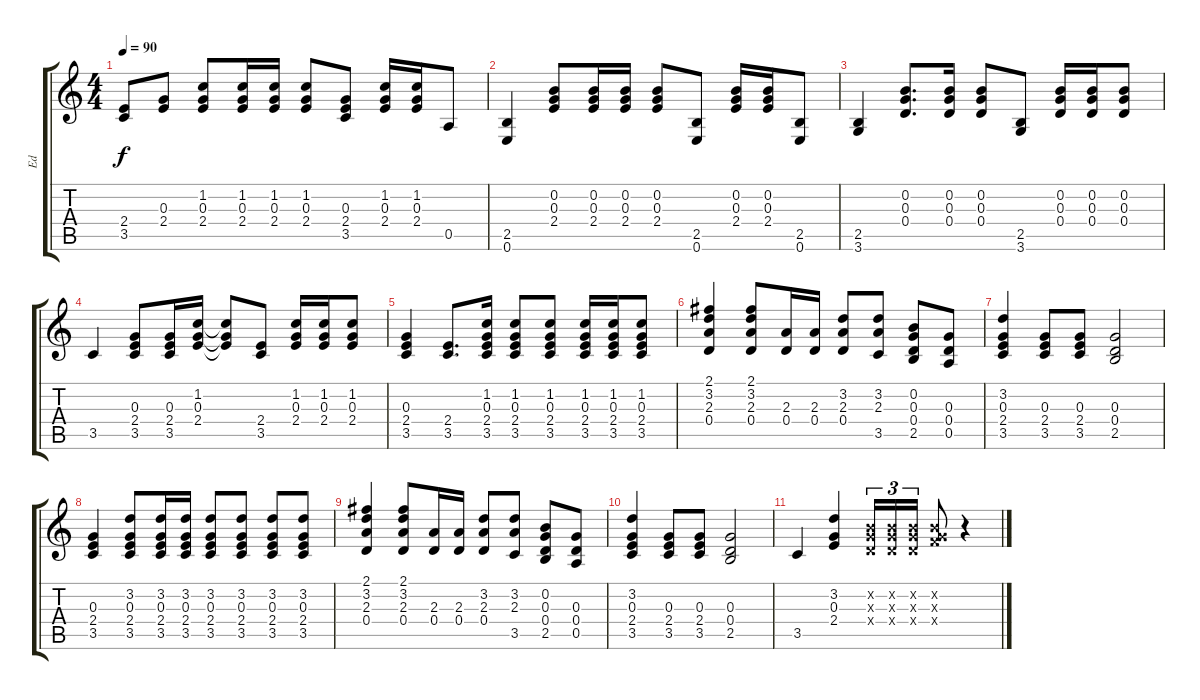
\track ("Ed" "Ed") {instrument overdrivenguitar}
\staff {score tabs}
\tuning (E4 B3 G3 D3 A2 E2) {hide}
\ts (4 4)
\tempo 90
\clef g2
\ks c
(2.4 3.5).8{dy f} (0.3 2.4).8 (1.2 0.3 2.4).8 (1.2 0.3 2.4).16 (1.2 0.3 2.4).16 (1.2 0.3 2.4).8 (0.3 2.4 3.5).8 (1.2 0.3 2.4).16 (1.2 0.3 2.4).16 0.5.8 |
(2.5 0.6).4 (0.2 0.3 2.4).8 (0.2 0.3 2.4).16 (0.2 0.3 2.4).16 (0.2 0.3 2.4).8 (2.5 0.6).8 (0.2 0.3 2.4).16 (0.2 0.3 2.4).16 (2.5 0.6).8 |
(2.5 3.6).4 (0.2 0.3 0.4).8{d} (0.2 0.3 0.4).16 (0.2 0.3 0.4).8 (2.5 3.6).8 (0.2 0.3 0.4).16 (0.2 0.3 0.4).16 (0.2 0.3 0.4).8 |
3.5.4 (0.3 2.4 3.5).8 (0.3 2.4 3.5).16 (1.2 0.3 2.4).16 (1.2{t} 0.3{t} 2.4{t}).8 (2.4 3.5).8 (1.2 0.3 2.4).16 (1.2 0.3 2.4).16 (1.2 0.3 2.4).8 |
(0.3 2.4 3.5).4 (2.4 3.5).8{d} (1.2 0.3 2.4 3.5).16 (1.2 0.3 2.4 3.5).8 (1.2 0.3 2.4 3.5).8 (1.2 0.3 2.4 3.5).16 (1.2 0.3 2.4 3.5).16 (1.2 0.3 2.4 3.5).8 |
(2.1 3.2 2.3 0.4).4 (2.1 3.2 2.3 0.4).8 (2.3 0.4).16 (2.3 0.4).16 (3.2 2.3 0.4).8 (3.2 2.3 3.5).8 (0.2 0.3 0.4 2.5).8 (0.3 0.4 0.5).8 |
(3.2 0.3 2.4 3.5).4 (0.3 2.4 3.5).8 (0.3 2.4 3.5).8 (0.3 0.4 2.5).2 |
(0.3 2.4 3.5).4 (3.2 0.3 2.4 3.5).8 (3.2 0.3 2.4 3.5).16 (3.2 0.3 2.4 3.5).16 (3.2 0.3 2.4 3.5).8 (3.2 0.3 2.4 3.5).8 (3.2 0.3 2.4 3.5).8 (3.2 0.3 2.4 3.5).8 |
(2.1 3.2 2.3 0.4).4 (2.1 3.2 2.3 0.4).8 (2.3 0.4).16 (2.3 0.4).16 (3.2 2.3 0.4).8 (3.2 2.3 3.5).8 (0.2 0.3 0.4 2.5).8 (0.3 0.4 0.5).8 |
(3.2 0.3 2.4 3.5).4 (0.3 2.4 3.5).8 (0.3 2.4 3.5).8 (0.3 0.4 2.5).2 |
3.5.4 (3.2 0.3 2.4).4 (0.2{x} 0.3{x} 0.4{x}).16{tu (3 2)} (0.2{x} 0.3{x} 0.4{x}).16{tu (3 2)} (0.2{x} 0.3{x} 0.4{x}).16{tu (3 2)} (0.2{x} 0.3{x} 3.4{x}).8 r.4
